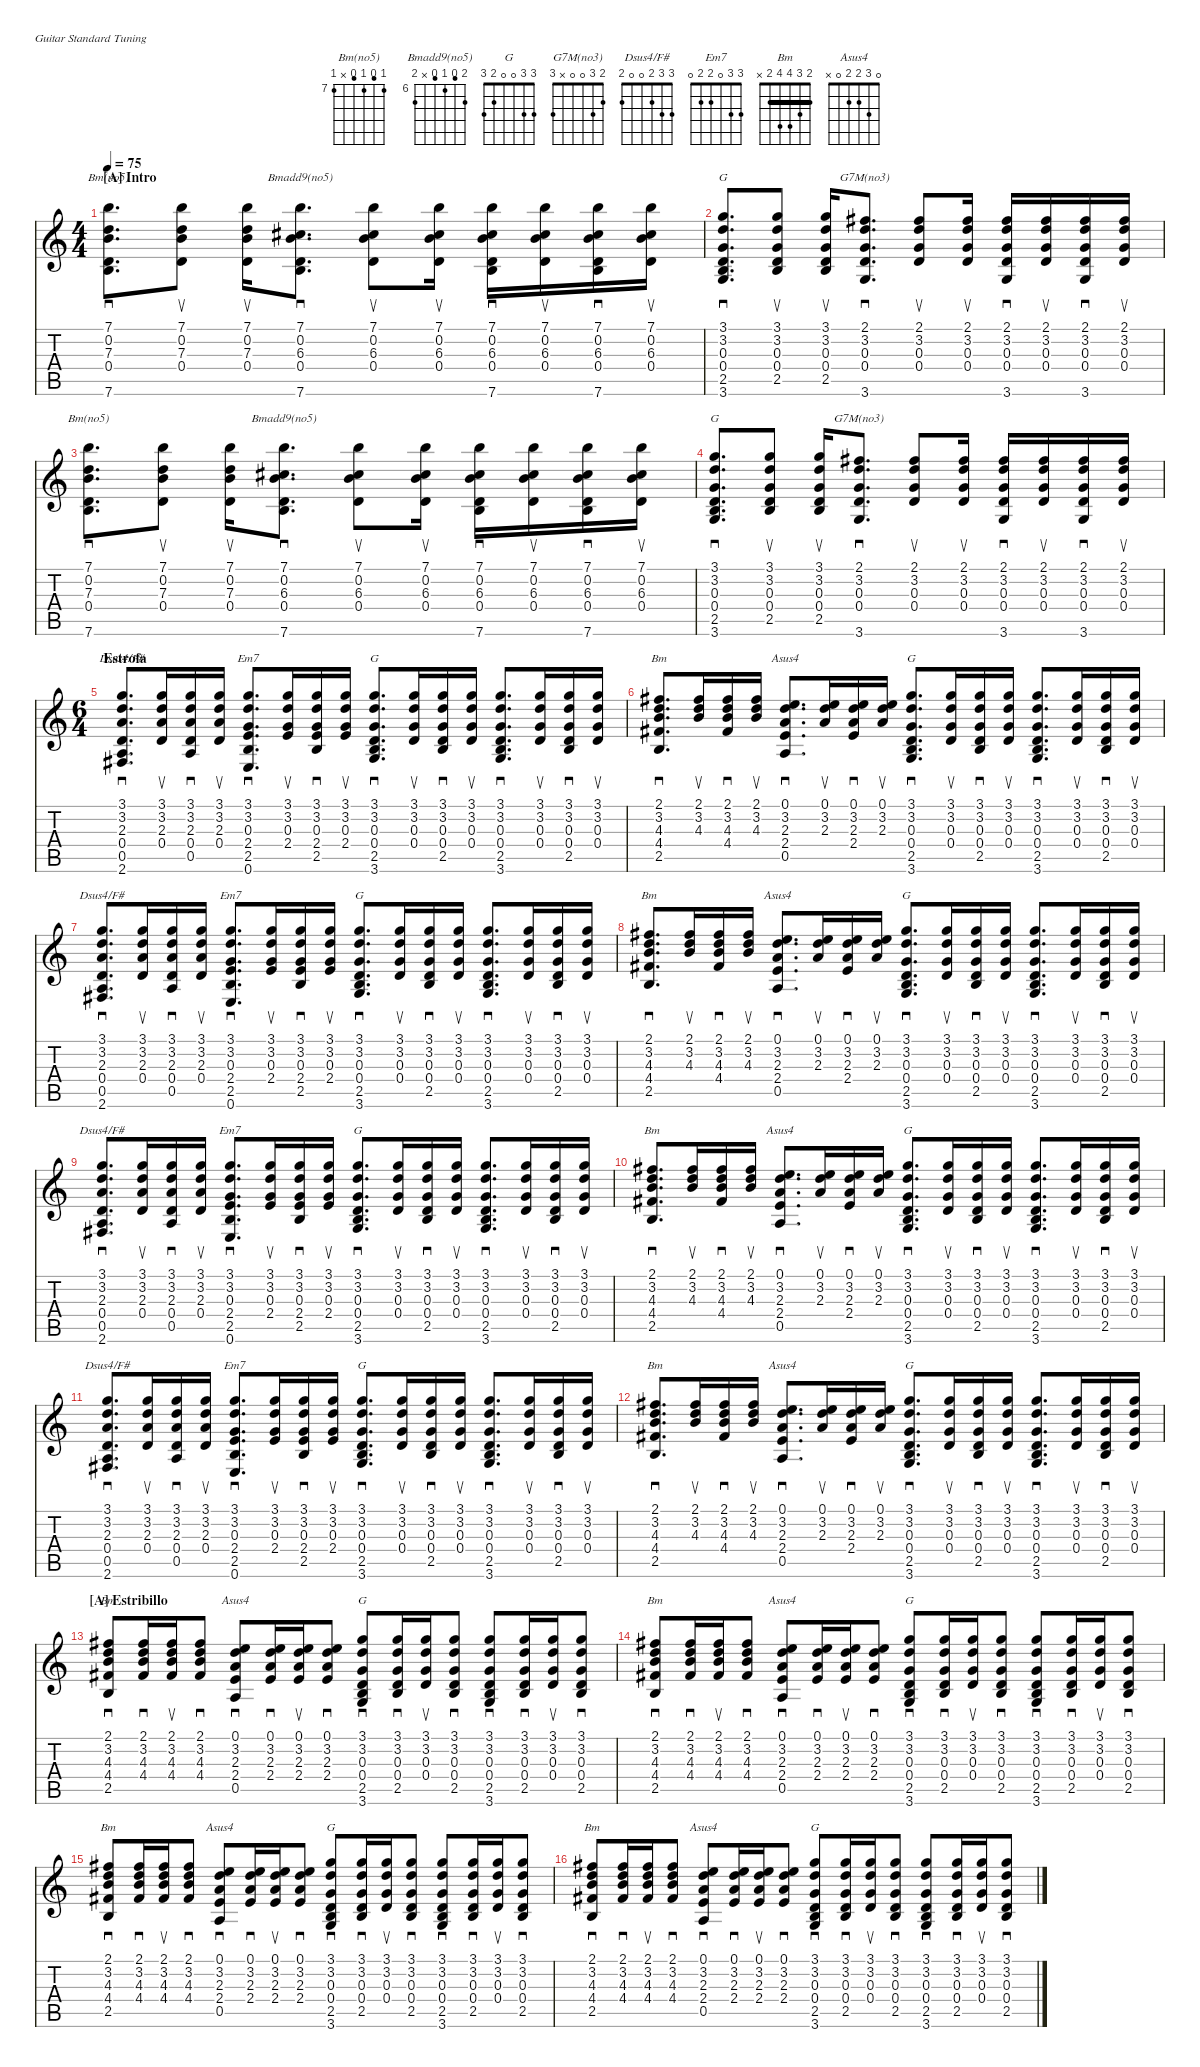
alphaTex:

\defaultSystemsLayout 4
\hideDynamics
\bracketExtendMode nobrackets
\singleTrackTrackNamePolicy hidden
\multiTrackTrackNamePolicy hidden
\otherSystemsTrackNameOrientation horizontal
\track ("R.Guitar" "S-Gt") {instrument acousticguitarsteel}
\staff {score tabs}
\tuning (E4 B3 G3 D3 A2 E2)
\chord ("Bm(no5)" 7 6 7 6 x 7) {firstfret 7 showfingering false}
\chord ("Bmadd9(no5)" 7 5 6 5 x 7) {firstfret 6 showfingering false}
\chord ("G" 3 3 0 0 2 3) {showfingering false}
\chord ("G7M(no3)" 2 3 0 0 x 3) {showfingering false}
\chord ("Dsus4/F#" 3 3 2 0 0 2) {showfingering false}
\chord ("Em7" 3 3 0 2 2 0) {showfingering false}
\chord ("Bm" 2 3 4 4 2 x) {showfingering false barre 2}
\chord ("Asus4" 0 3 2 2 0 x) {showfingering false}
\ts (4 4)
\section ("A" "Intro")
\tempo 75
\clef g2
\ks c
(7.6 0.4 7.3 0.2 7.1).8{d sd ch "Bm(no5)" dy f instrument acousticguitarsteel} (0.4 7.3 0.2 7.1).8{su} (0.4 7.3 0.2 7.1).16{su} (7.6 0.4 6.3{acc #} 0.2 7.1).8{d sd ch "Bmadd9(no5)"} (0.4 6.3{acc #} 0.2 7.1).8{su} (0.4 6.3{acc #} 0.2 7.1).16{su} (7.6 0.4 6.3{acc #} 0.2 7.1).16{sd} (0.4 6.3{acc #} 0.2 7.1).16{su} (7.6 0.4 6.3{acc #} 0.2 7.1).16{sd} (0.4 6.3{acc #} 0.2 7.1).16{su} |
(0.3 3.2 0.4 2.5 3.6 3.1).8{d sd ch "G"} (3.1 3.2 0.3 0.4 2.5).8{su} (2.5 0.4 0.3 3.2 3.1).16{su} (3.6 0.4 0.3 3.2 2.1{acc #}).8{d sd ch "G7M(no3)"} (0.4 0.3 3.2 2.1{acc #}).8{su} (0.4 0.3 3.2 2.1{acc #}).16{su} (3.6 0.4 0.3 3.2 2.1{acc #}).16{sd} (0.4 0.3 3.2 2.1{acc #}).16{su} (3.6 0.4 0.3 3.2 2.1{acc #}).16{sd} (0.4 0.3 3.2 2.1{acc #}).16{su} |
(7.6 0.4 7.3 0.2 7.1).8{d sd ch "Bm(no5)"} (0.4 7.3 0.2 7.1).8{su} (0.4 7.3 0.2 7.1).16{su} (7.6 0.4 6.3{acc #} 0.2 7.1).8{d sd ch "Bmadd9(no5)"} (0.4 6.3{acc #} 0.2 7.1).8{su} (0.4 6.3{acc #} 0.2 7.1).16{su} (7.6 0.4 6.3{acc #} 0.2 7.1).16{sd} (0.4 6.3{acc #} 0.2 7.1).16{su} (7.6 0.4 6.3{acc #} 0.2 7.1).16{sd} (0.4 6.3{acc #} 0.2 7.1).16{su} |
(0.3 3.2 0.4 2.5 3.6 3.1).8{d sd ch "G"} (3.1 3.2 0.3 0.4 2.5).8{su} (2.5 0.4 0.3 3.2 3.1).16{su} (3.6 0.4 0.3 3.2 2.1{acc #}).8{d sd ch "G7M(no3)"} (0.4 0.3 3.2 2.1{acc #}).8{su} (0.4 0.3 3.2 2.1{acc #}).16{su} (3.6 0.4 0.3 3.2 2.1{acc #}).16{sd} (0.4 0.3 3.2 2.1{acc #}).16{su} (3.6 0.4 0.3 3.2 2.1{acc #}).16{sd} (0.4 0.3 3.2 2.1{acc #}).16{su} |
\ts (6 4)
\beaming (8 3 3 3 3)
\section ("" "Estrofa")
\scale
0.501861 (2.3 0.4 0.5 3.2 3.1 2.6{acc #}).8{d sd ch "Dsus4/F#"} (2.3 3.2 3.1 0.4).16{su} (2.3 3.2 3.1 0.4 0.5).16{sd} (2.3 3.2 3.1 0.4).16{su} (0.6 0.3 2.4 2.5 3.2 3.1).8{d sd ch "Em7"} (0.3 3.2 3.1 2.4).16{su} (0.3 3.2 3.1 2.4 2.5).16{sd} (0.3 3.2 3.1 2.4).16{su} (0.4 2.5 0.3 3.6 3.2 3.1).8{d sd ch "G"} (0.3 3.2 3.1 0.4).16{su} (0.3 3.2 3.1 0.4 2.5).16{sd} (0.3 3.2 3.1 0.4).16{su} (3.6 0.3 0.4 2.5 3.1 3.2).8{d sd} (0.3 3.2 3.1 0.4).16{su} (0.3 3.2 3.1 0.4 2.5).16{sd} (0.3 3.2 3.1 0.4).16{su} |
\scale
0.498227 (4.3 4.4{acc #} 2.5 3.2 2.1{acc #}).8{d sd ch "Bm"} (3.2 2.1{acc #} 4.3).16{su} (3.2 2.1{acc #} 4.4{acc #} 4.3).16{sd} (4.3 3.2 2.1{acc #}).16{su} (2.4 2.3 0.1 3.2 0.5).8{d sd ch "Asus4"} (2.3 3.2 0.1).16{su} (2.3 3.2 0.1 2.4).16{sd} (2.3 3.2 0.1).16{su} (0.4 2.5 0.3 3.6 3.2 3.1).8{d sd ch "G"} (0.3 3.2 3.1 0.4).16{su} (0.3 3.2 3.1 0.4 2.5).16{sd} (0.3 3.2 3.1 0.4).16{su} (3.6 0.3 0.4 2.5 3.1 3.2).8{d sd} (0.3 3.2 3.1 0.4).16{su} (0.3 3.2 3.1 0.4 2.5).16{sd} (0.3 3.2 3.1 0.4).16{su} |
(2.3 0.4 0.5 3.2 3.1 2.6{acc #}).8{d sd ch "Dsus4/F#"} (2.3 3.2 3.1 0.4).16{su} (2.3 3.2 3.1 0.4 0.5).16{sd} (2.3 3.2 3.1 0.4).16{su} (0.6 0.3 2.4 2.5 3.2 3.1).8{d sd ch "Em7"} (0.3 3.2 3.1 2.4).16{su} (0.3 3.2 3.1 2.4 2.5).16{sd} (0.3 3.2 3.1 2.4).16{su} (0.4 2.5 0.3 3.6 3.2 3.1).8{d sd ch "G"} (0.3 3.2 3.1 0.4).16{su} (0.3 3.2 3.1 0.4 2.5).16{sd} (0.3 3.2 3.1 0.4).16{su} (3.6 0.3 0.4 2.5 3.1 3.2).8{d sd} (0.3 3.2 3.1 0.4).16{su} (0.3 3.2 3.1 0.4 2.5).16{sd} (0.3 3.2 3.1 0.4).16{su} |
(4.3 4.4{acc #} 2.5 3.2 2.1{acc #}).8{d sd ch "Bm"} (3.2 2.1{acc #} 4.3).16{su} (3.2 2.1{acc #} 4.4{acc #} 4.3).16{sd} (4.3 3.2 2.1{acc #}).16{su} (2.4 2.3 0.1 3.2 0.5).8{d sd ch "Asus4"} (2.3 3.2 0.1).16{su} (2.3 3.2 0.1 2.4).16{sd} (2.3 3.2 0.1).16{su} (0.4 2.5 0.3 3.6 3.2 3.1).8{d sd ch "G"} (0.3 3.2 3.1 0.4).16{su} (0.3 3.2 3.1 0.4 2.5).16{sd} (0.3 3.2 3.1 0.4).16{su} (3.6 0.3 0.4 2.5 3.1 3.2).8{d sd} (0.3 3.2 3.1 0.4).16{su} (0.3 3.2 3.1 0.4 2.5).16{sd} (0.3 3.2 3.1 0.4).16{su} |
(2.3 0.4 0.5 3.2 3.1 2.6{acc #}).8{d sd ch "Dsus4/F#"} (2.3 3.2 3.1 0.4).16{su} (2.3 3.2 3.1 0.4 0.5).16{sd} (2.3 3.2 3.1 0.4).16{su} (0.6 0.3 2.4 2.5 3.2 3.1).8{d sd ch "Em7"} (0.3 3.2 3.1 2.4).16{su} (0.3 3.2 3.1 2.4 2.5).16{sd} (0.3 3.2 3.1 2.4).16{su} (0.4 2.5 0.3 3.6 3.2 3.1).8{d sd ch "G"} (0.3 3.2 3.1 0.4).16{su} (0.3 3.2 3.1 0.4 2.5).16{sd} (0.3 3.2 3.1 0.4).16{su} (3.6 0.3 0.4 2.5 3.1 3.2).8{d sd} (0.3 3.2 3.1 0.4).16{su} (0.3 3.2 3.1 0.4 2.5).16{sd} (0.3 3.2 3.1 0.4).16{su} |
(4.3 4.4{acc #} 2.5 3.2 2.1{acc #}).8{d sd ch "Bm"} (3.2 2.1{acc #} 4.3).16{su} (3.2 2.1{acc #} 4.4{acc #} 4.3).16{sd} (4.3 3.2 2.1{acc #}).16{su} (2.4 2.3 0.1 3.2 0.5).8{d sd ch "Asus4"} (2.3 3.2 0.1).16{su} (2.3 3.2 0.1 2.4).16{sd} (2.3 3.2 0.1).16{su} (0.4 2.5 0.3 3.6 3.2 3.1).8{d sd ch "G"} (0.3 3.2 3.1 0.4).16{su} (0.3 3.2 3.1 0.4 2.5).16{sd} (0.3 3.2 3.1 0.4).16{su} (3.6 0.3 0.4 2.5 3.1 3.2).8{d sd} (0.3 3.2 3.1 0.4).16{su} (0.3 3.2 3.1 0.4 2.5).16{sd} (0.3 3.2 3.1 0.4).16{su} |
(2.3 0.4 0.5 3.2 3.1 2.6{acc #}).8{d sd ch "Dsus4/F#"} (2.3 3.2 3.1 0.4).16{su} (2.3 3.2 3.1 0.4 0.5).16{sd} (2.3 3.2 3.1 0.4).16{su} (0.6 0.3 2.4 2.5 3.2 3.1).8{d sd ch "Em7"} (0.3 3.2 3.1 2.4).16{su} (0.3 3.2 3.1 2.4 2.5).16{sd} (0.3 3.2 3.1 2.4).16{su} (0.4 2.5 0.3 3.6 3.2 3.1).8{d sd ch "G"} (0.3 3.2 3.1 0.4).16{su} (0.3 3.2 3.1 0.4 2.5).16{sd} (0.3 3.2 3.1 0.4).16{su} (3.6 0.3 0.4 2.5 3.1 3.2).8{d sd} (0.3 3.2 3.1 0.4).16{su} (0.3 3.2 3.1 0.4 2.5).16{sd} (0.3 3.2 3.1 0.4).16{su} |
(4.3 4.4{acc #} 2.5 3.2 2.1{acc #}).8{d sd ch "Bm"} (3.2 2.1{acc #} 4.3).16{su} (3.2 2.1{acc #} 4.4{acc #} 4.3).16{sd} (4.3 3.2 2.1{acc #}).16{su} (2.4 2.3 0.1 3.2 0.5).8{d sd ch "Asus4"} (2.3 3.2 0.1).16{su} (2.3 3.2 0.1 2.4).16{sd} (2.3 3.2 0.1).16{su} (0.4 2.5 0.3 3.6 3.2 3.1).8{d sd ch "G"} (0.3 3.2 3.1 0.4).16{su} (0.3 3.2 3.1 0.4 2.5).16{sd} (0.3 3.2 3.1 0.4).16{su} (3.6 0.3 0.4 2.5 3.1 3.2).8{d sd} (0.3 3.2 3.1 0.4).16{su} (0.3 3.2 3.1 0.4 2.5).16{sd} (0.3 3.2 3.1 0.4).16{su} |
\section ("A" "Estribillo")
(4.3 4.4{acc #} 2.5 3.2 2.1{acc #}).8{sd ch "Bm"} (3.2 2.1{acc #} 4.3 4.4{acc #}).16{sd} (3.2 2.1{acc #} 4.3 4.4{acc #}).16{su} (4.3 3.2 2.1{acc #} 4.4{acc #}).8{sd} (2.4 2.3 0.1 3.2 0.5).8{sd ch "Asus4"} (2.3 3.2 0.1 2.4).16{sd} (2.3 3.2 0.1 2.4).16{su} (2.3 3.2 0.1 2.4).8{sd} (0.4 2.5 0.3 3.6 3.2 3.1).8{sd ch "G"} (0.3 3.2 3.1 0.4 2.5).16{sd} (0.3 3.2 3.1 0.4).16{su} (0.3 3.2 3.1 0.4 2.5).8{sd} (0.4 2.5 0.3 3.6 3.2 3.1).8{sd} (0.3 3.2 3.1 0.4 2.5).16{sd} (0.3 3.2 3.1 0.4).16{su} (0.3 3.2 3.1 0.4 2.5).8{sd} |
(4.3 4.4{acc #} 2.5 3.2 2.1{acc #}).8{sd ch "Bm"} (3.2 2.1{acc #} 4.3 4.4{acc #}).16{sd} (3.2 2.1{acc #} 4.3 4.4{acc #}).16{su} (4.3 3.2 2.1{acc #} 4.4{acc #}).8{sd} (2.4 2.3 0.1 3.2 0.5).8{sd ch "Asus4"} (2.3 3.2 0.1 2.4).16{sd} (2.3 3.2 0.1 2.4).16{su} (2.3 3.2 0.1 2.4).8{sd} (0.4 2.5 0.3 3.6 3.2 3.1).8{sd ch "G"} (0.3 3.2 3.1 0.4 2.5).16{sd} (0.3 3.2 3.1 0.4).16{su} (0.3 3.2 3.1 0.4 2.5).8{sd} (0.4 2.5 0.3 3.6 3.2 3.1).8{sd} (0.3 3.2 3.1 0.4 2.5).16{sd} (0.3 3.2 3.1 0.4).16{su} (0.3 3.2 3.1 0.4 2.5).8{sd} |
(4.3 4.4{acc #} 2.5 3.2 2.1{acc #}).8{sd ch "Bm"} (3.2 2.1{acc #} 4.3 4.4{acc #}).16{sd} (3.2 2.1{acc #} 4.3 4.4{acc #}).16{su} (4.3 3.2 2.1{acc #} 4.4{acc #}).8{sd} (2.4 2.3 0.1 3.2 0.5).8{sd ch "Asus4"} (2.3 3.2 0.1 2.4).16{sd} (2.3 3.2 0.1 2.4).16{su} (2.3 3.2 0.1 2.4).8{sd} (0.4 2.5 0.3 3.6 3.2 3.1).8{sd ch "G"} (0.3 3.2 3.1 0.4 2.5).16{sd} (0.3 3.2 3.1 0.4).16{su} (0.3 3.2 3.1 0.4 2.5).8{sd} (0.4 2.5 0.3 3.6 3.2 3.1).8{sd} (0.3 3.2 3.1 0.4 2.5).16{sd} (0.3 3.2 3.1 0.4).16{su} (0.3 3.2 3.1 0.4 2.5).8{sd} |
(4.3 4.4{acc #} 2.5 3.2 2.1{acc #}).8{sd ch "Bm"} (3.2 2.1{acc #} 4.3 4.4{acc #}).16{sd} (3.2 2.1{acc #} 4.3 4.4{acc #}).16{su} (4.3 3.2 2.1{acc #} 4.4{acc #}).8{sd} (2.4 2.3 0.1 3.2 0.5).8{sd ch "Asus4"} (2.3 3.2 0.1 2.4).16{sd} (2.3 3.2 0.1 2.4).16{su} (2.3 3.2 0.1 2.4).8{sd} (0.4 2.5 0.3 3.6 3.2 3.1).8{sd ch "G"} (0.3 3.2 3.1 0.4 2.5).16{sd} (0.3 3.2 3.1 0.4).16{su} (0.3 3.2 3.1 0.4 2.5).8{sd} (0.4 2.5 0.3 3.6 3.2 3.1).8{sd} (0.3 3.2 3.1 0.4 2.5).16{sd} (0.3 3.2 3.1 0.4).16{su} (0.3 3.2 3.1 0.4 2.5).8{sd}
